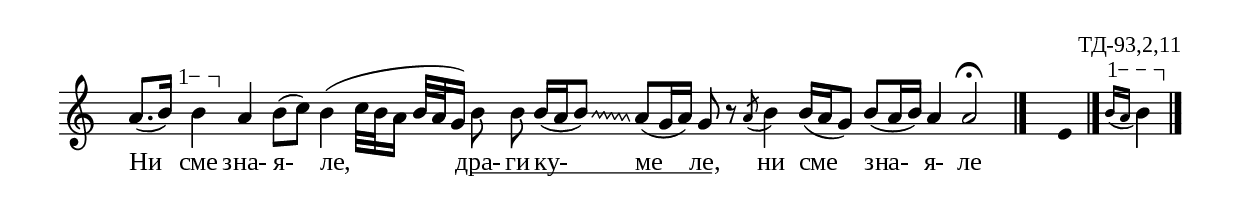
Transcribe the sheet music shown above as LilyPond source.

%{
sva_093_2_11
%}

\include "td-preamble.ly"

\score {
\relative c'' {
%%\tempo 8 = 110
%%\time 2/4
\cadenzaOn
\override Glissando #'style = #'zigzag
s8 a8.([ b16]) 
\varA
s4\startTextSpan b4\stopTextSpan 
a b8([ c]) b4( c32[ b a16] b32[ a g16]) b8\noBeam b 
b16[( a \noteFi b8]) \glissando
a8([ g16 a]) g8 r8 \acciaccatura a8 b4 b16[( a g8]) b([ a16 b]) a4 a2\fermata
 \bar "|." 
s4 \fixB e \fixC
  \bar "|." 
\varA
\acciaccatura { b'16\startTextSpan[ a] }  b4\stopTextSpan   
  \bar "|." 
}
\addlyrics { Ни сме зна- я- ле, 
дра- \startTextSpan ги ку- ме ле, \stopTextSpan ни сме зна- я- ле }
%
\layout {
   \context { 
	    \Staff \remove "Time_signature_engraver" } 
  indent = #0
  line-width = 190\mm
  ragged-right=##f
\context {
      \Lyrics
      \consists "Text_spanner_engraver"
      \override TextSpanner #'direction = #DOWN
      \override TextSpanner #'style = #'line    
      \override TextSpanner #'outside-staff-priority = ##f
      \override TextSpanner #'padding = #0.2 % sets the distance of the line from the lyrics
      \override TextSpanner #'bound-details =
      #`((left . ((Y . 0)
                  (padding . 0)
                  (attach-dir . ,LEFT)))
         (left-broken . ((end-on-note . #t)))
         (right . ((Y . 0)
                   (padding . 0)
                   (attach-dir . ,RIGHT))))
    }
  
}
%
\midi { 
	\context {
		\Score tempoWholesPerMinute = #(ly:make-moment 110 8)
		}
	}
}
%
\header{
  opus = "ТД-93,2,11"
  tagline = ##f
}


